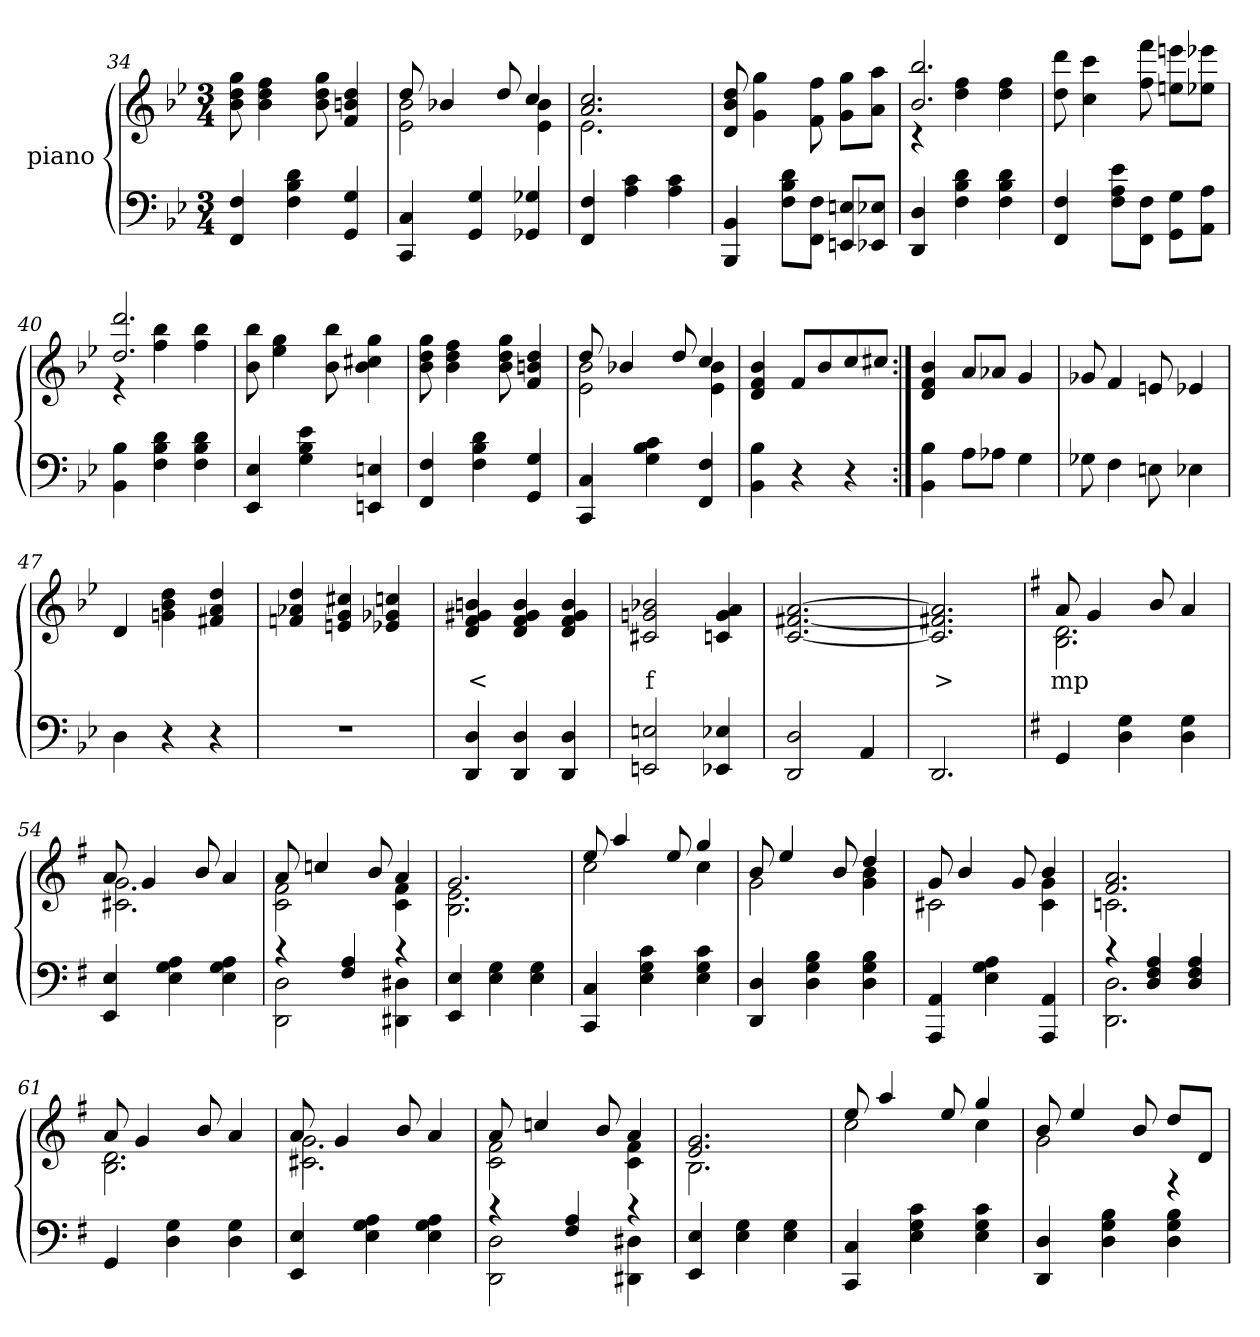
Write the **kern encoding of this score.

**kern	**kern	**text
*part2	*part1	*part1
*staff2	*staff1	*staff1
*I"piano	*I"piano	*
*clefF4	*clefG2	*
*k[b-e-]	*k[b-e-]	*
*M3/4	*M3/4	*
=34	=34	=34
4F 4FF	8gg 8dd 8b-	.
.	4ff 4dd 4b-	.
4d 4B- 4F	.	.
.	8gg 8dd 8b-	.
4G 4GG	4dd 4bn 4f	.
=35	=35	=35
*	*^	*
4C 4CC	8dd	2b- 2e-	.
.	4b-X	.	.
4G 4GG	.	.	.
.	8dd	.	.
4G-X 4GG-X	4cc	4b- 4e-	.
=36	=36	=36	=36
4F 4FF	2.cc 2.a	2.e-	.
4c 4A	.	.	.
4c 4A	.	.	.
*	*v	*v	*
=37	=37	=37
4BB- 4BBB-	8dd 8b- 8d	.
.	4gg 4g	.
8d 8B- 8FL	.	.
8F 8FFJ	8ff 8f	.
8En 8EEnL	8gg 8gL	.
8E-X 8EE-XJ	8aa 8aJ	.
=38	=38	=38
*	*^	*
4D 4DD	2.bb- 2.b-	4r	.
4d 4B- 4F	.	4ff 4dd	.
4d 4B- 4F	.	4ff 4dd	.
*	*v	*v	*
=39	=39	=39
4F 4FF	8ddd 8dd	.
.	4ccc 4cc	.
8e- 8A 8FL	.	.
8F 8FFJ	8fff 8ff	.
8G 8GGL	8eeen 8eenL	.
8A 8AAJ	8eee-X 8ee-XJ	.
=40	=40	=40
*	*^	*
4B- 4BB-	2.ddd 2.dd	4r	.
4d 4B- 4F	.	4bb- 4ff	.
4d 4B- 4F	.	4bb- 4ff	.
*	*v	*v	*
=41	=41	=41
4E- 4EE-	8bb- 8b-	.
.	4gg 4ee-	.
4e- 4B- 4G	.	.
.	8bb- 8b-	.
4En 4EEn	4gg 4cc#X 4b-	.
=42	=42	=42
4F 4FF	8gg 8dd 8b-	.
.	4ff 4dd 4b-	.
4d 4B- 4F	.	.
.	8gg 8dd 8b-	.
4G 4GG	4dd 4bn 4f	.
=43	=43	=43
*	*^	*
4C 4CC	8dd	2b- 2e-	.
.	4b-X	.	.
4c 4B- 4G	.	.	.
.	8dd	.	.
4F 4FF	4cc	4b- 4e-	.
*	*v	*v	*
=44	=44	=44
4B- 4BB-	4b- 4f 4d	.
4r	8fL	.
.	8b-	.
4r	8cc	.
.	8cc#XJ	.
=45:|!	=45:|!	=45:|!
4B- 4BB-	4b- 4f 4d	.
8AL	8aL	.
8A-XJ	8a-XJ	.
4G	4g	.
=46	=46	=46
8G-X	8g-X	.
4F	4f	.
8En	8en	.
4E-X	4e-X	.
=47	=47	=47
4D	4d	.
4r	4dd 4b- 4gn	.
4r	4dd 4a 4f#X	.
=48	=48	=48
2.r	4dd 4a-X 4fn	.
.	4cc#X 4g 4en	.
.	4ccn 4g-X 4e-X	.
=49	=49	=49
4D 4DD	4bn 4g#X 4f 4d	<
4D 4DD	4b 4g# 4f 4d	.
4D 4DD	4b 4g# 4f 4d	.
=50	=50	=50
2En 2EEn	2b-X 2gn 2c#X	f
4E-X 4EE-X	4a 4g 4cn	.
=51	=51	=51
2D 2DD	[2.a [2.f#X [2.c	.
4AA	.	.
=52	=52	=52
2.DD	2.a] 2.f#X] 2.c]	>
=53	=53	=53
*k[f#]	*k[f#]	*
*	*^	*
4GG	8a	2.d 2.B	mp
.	4g	.	.
4G 4D	.	.	.
.	8b	.	.
4G 4D	4a	.	.
=54	=54	=54	=54
4E 4EE	8a	2.g 2.c#X	.
.	4g	.	.
4A 4G 4E	.	.	.
.	8b	.	.
4A 4G 4E	4a	.	.
=55	=55	=55	=55
*^	*	*	*
4r	2D 2DD	8a	2f# 2c	.
.	.	4ccn	.	.
4A 4F#	.	.	.	.
.	.	8b	.	.
4r	4D#X 4DD#X	4a	4f# 4c	.
*v	*v	*	*	*
=56	=56	=56	=56
4E 4EE	2.g	2.e 2.B	.
4G 4E	.	.	.
4G 4E	.	.	.
=57	=57	=57	=57
4C 4CC	8ee	2cc	.
.	4aa	.	.
4c 4G 4E	.	.	.
.	8ee	.	.
4c 4G 4E	4gg	4cc	.
=58	=58	=58	=58
4D 4DD	8b	2g	.
.	4ee	.	.
4B 4G 4D	.	.	.
.	8b	.	.
4B 4G 4D	4dd	4b 4g	.
=59	=59	=59	=59
4AA 4AAA	8g	2c#X	.
.	4b	.	.
4A 4G 4E	.	.	.
.	8g	.	.
4AA 4AAA	4b	4g 4c#	.
=60	=60	=60	=60
*^	*	*	*
4r	2.D 2.DD	2.a 2.f#	2.cn	.
4A 4F# 4D	.	.	.	.
4A 4F# 4D	.	.	.	.
*v	*v	*	*	*
=61	=61	=61	=61
4GG	8a	2.d 2.B	.
.	4g	.	.
4G 4D	.	.	.
.	8b	.	.
4G 4D	4a	.	.
=62	=62	=62	=62
4E 4EE	8a	2.g 2.c#X	.
.	4g	.	.
4A 4G 4E	.	.	.
.	8b	.	.
4A 4G 4E	4a	.	.
=63	=63	=63	=63
*^	*	*	*
4r	2D 2DD	8a	2f# 2c	.
.	.	4ccn	.	.
4A 4F#	.	.	.	.
.	.	8b	.	.
4r	4D#X 4DD#X	4a	4f# 4c	.
*v	*v	*	*	*
=64	=64	=64	=64
4E 4EE	2.g 2.e	2.B	.
4G 4E	.	.	.
4G 4E	.	.	.
=65	=65	=65	=65
4C 4CC	8ee	2cc	.
.	4aa	.	.
4c 4G 4E	.	.	.
.	8ee	.	.
4c 4G 4E	4gg	4cc	.
=66	=66	=66	=66
4D 4DD	8b	2g	.
.	4ee	.	.
4B 4G 4D	.	.	.
.	8b	.	.
4B 4G 4D	8ddL	4r	.
.	8dJ	.	.
*	*v	*v	*
=	=	=
*-	*-	*-
